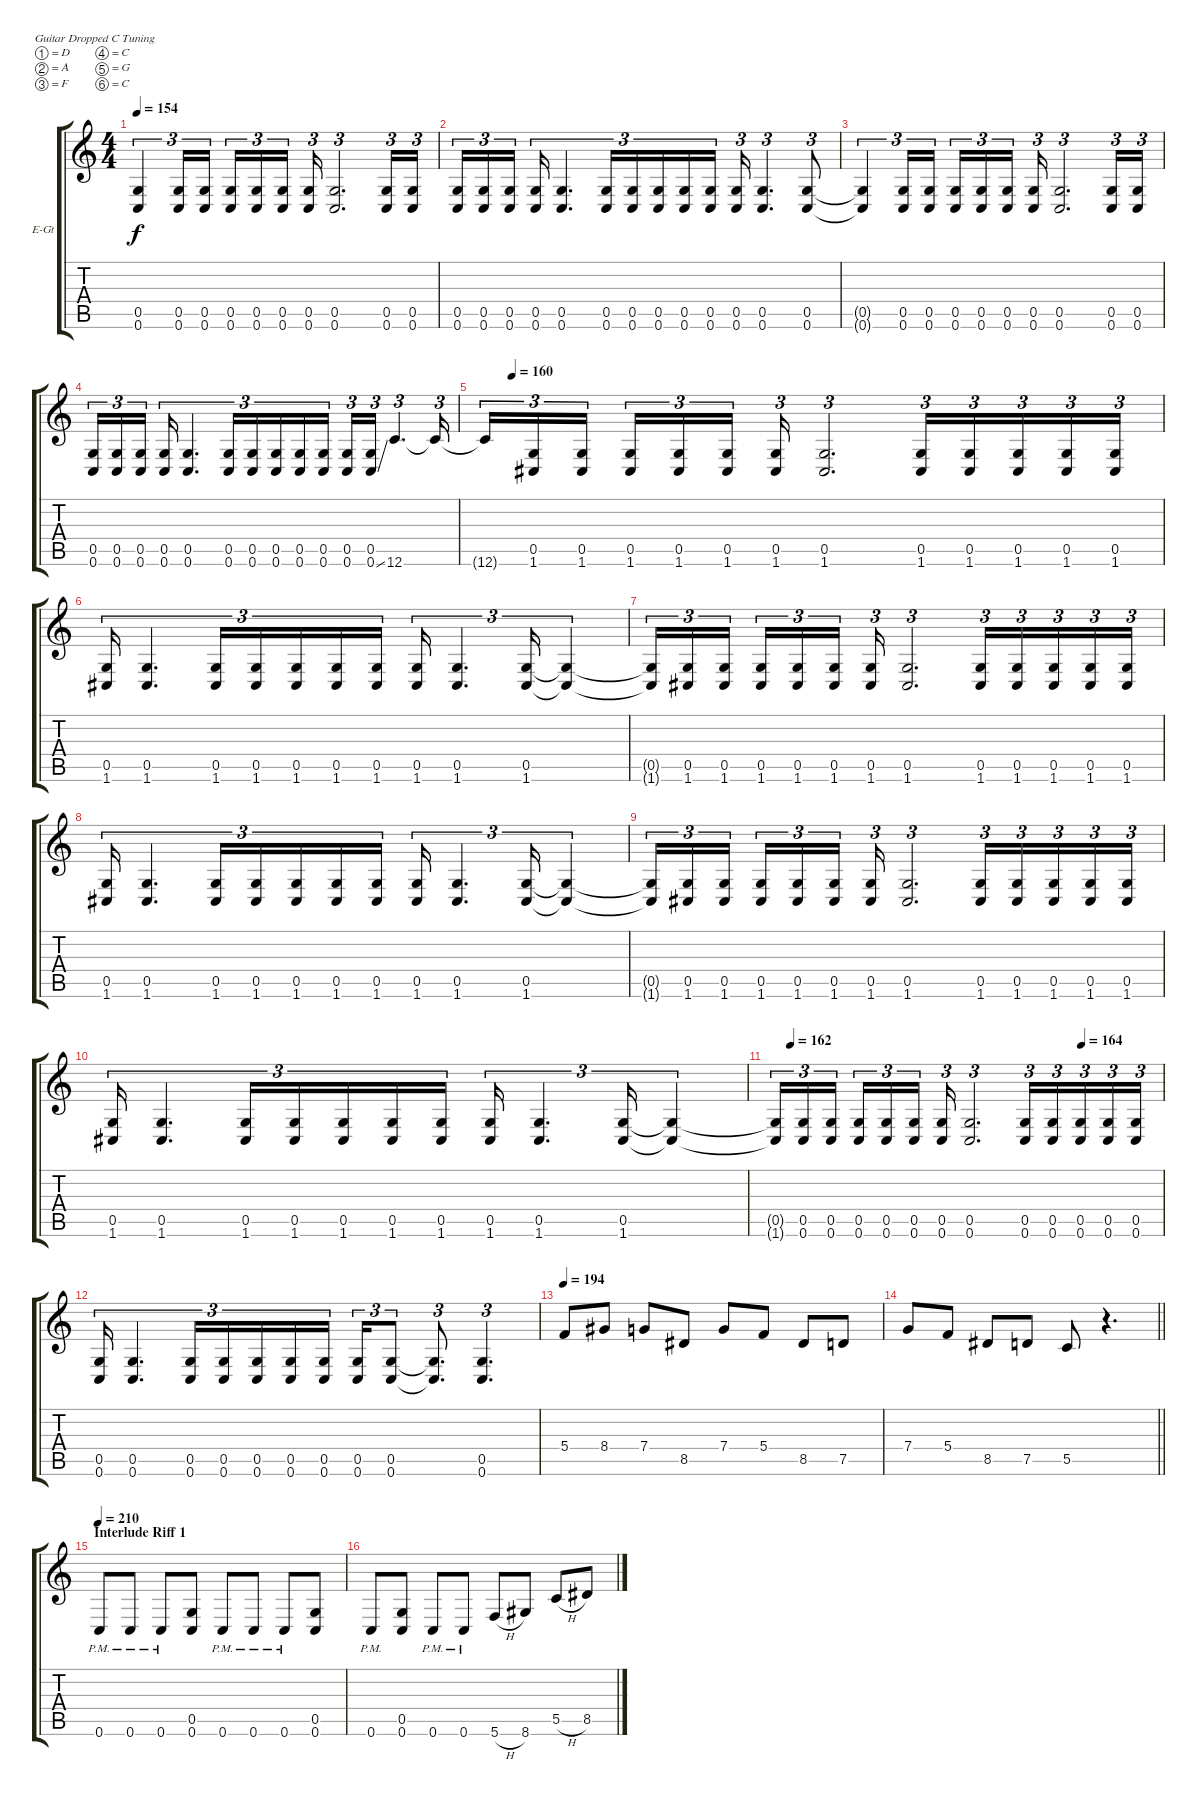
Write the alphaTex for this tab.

\bracketExtendMode groupsimilarinstruments
\firstSystemTrackNameOrientation horizontal
\otherSystemsTrackNameOrientation horizontal
\track ("Left Guitar" "E-Gt") {instrument distortionguitar}
\staff {score tabs}
\tuning (D4 A3 F3 C3 G2 C2)
\ts (4 4)
\tempo 154
\clef g2
\ks c
(0.5{t} 0.6{t}).4{tu (3 2) dy f} (0.5 0.6).16{tu (3 2)} (0.5 0.6).16{tu (3 2)} (0.5 0.6).16{tu (3 2)} (0.5 0.6).16{tu (3 2)} (0.5 0.6).16{tu (3 2)} (0.5 0.6).16{tu (3 2)} (0.5 0.6).2{d tu (3 2)} (0.5 0.6).16{tu (3 2)} (0.5 0.6).16{tu (3 2)} |
(0.5 0.6).16{tu (3 2)} (0.5 0.6).16{tu (3 2)} (0.5 0.6).16{tu (3 2)} (0.5 0.6).16{tu (3 2)} (0.5 0.6).4{d tu (3 2)} (0.5 0.6).16{tu (3 2)} (0.5 0.6).16{tu (3 2)} (0.5 0.6).16{tu (3 2)} (0.5 0.6).16{tu (3 2)} (0.5 0.6).16{tu (3 2)} (0.5 0.6).16{tu (3 2)} (0.5 0.6).4{d tu (3 2)} (0.5 0.6).8{tu (3 2)} |
(0.5{t} 0.6{t}).4{tu (3 2)} (0.5 0.6).16{tu (3 2)} (0.5 0.6).16{tu (3 2)} (0.5 0.6).16{tu (3 2)} (0.5 0.6).16{tu (3 2)} (0.5 0.6).16{tu (3 2)} (0.5 0.6).16{tu (3 2)} (0.5 0.6).2{d tu (3 2)} (0.5 0.6).16{tu (3 2)} (0.5 0.6).16{tu (3 2)} |
(0.5 0.6).16{tu (3 2)} (0.5 0.6).16{tu (3 2)} (0.5 0.6).16{tu (3 2)} (0.5 0.6).16{tu (3 2)} (0.5 0.6).4{d tu (3 2)} (0.5 0.6).16{tu (3 2)} (0.5 0.6).16{tu (3 2)} (0.5 0.6).16{tu (3 2)} (0.5 0.6).16{tu (3 2)} (0.5 0.6).16{tu (3 2)} (0.5 0.6).16{tu (3 2)} (0.5 0.6{ss}).16{tu (3 2)} 12.6.4{d tu (3 2)} 12.6{t}.16{tu (3 2)} |
\tempo (160 0.0416667)
12.6{t}.16{tu (3 2)} (0.5 1.6).16{tu (3 2)} (0.5 1.6).16{tu (3 2)} (0.5 1.6).16{tu (3 2)} (0.5 1.6).16{tu (3 2)} (0.5 1.6).16{tu (3 2)} (0.5 1.6).16{tu (3 2)} (0.5 1.6).2{d tu (3 2)} (0.5 1.6).16{tu (3 2)} (0.5 1.6).16{tu (3 2)} (0.5 1.6).16{tu (3 2)} (0.5 1.6).16{tu (3 2)} (0.5 1.6).16{tu (3 2)} |
(0.5 1.6).16{tu (3 2)} (0.5 1.6).4{d tu (3 2)} (0.5 1.6).16{tu (3 2)} (0.5 1.6).16{tu (3 2)} (0.5 1.6).16{tu (3 2)} (0.5 1.6).16{tu (3 2)} (0.5 1.6).16{tu (3 2)} (0.5 1.6).16{tu (3 2)} (0.5 1.6).4{d tu (3 2)} (0.5 1.6).16{tu (3 2)} (0.5{t} 1.6{t}).4{tu (3 2)} |
(0.5{t} 1.6{t}).16{tu (3 2)} (0.5 1.6).16{tu (3 2)} (0.5 1.6).16{tu (3 2)} (0.5 1.6).16{tu (3 2)} (0.5 1.6).16{tu (3 2)} (0.5 1.6).16{tu (3 2)} (0.5 1.6).16{tu (3 2)} (0.5 1.6).2{d tu (3 2)} (0.5 1.6).16{tu (3 2)} (0.5 1.6).16{tu (3 2)} (0.5 1.6).16{tu (3 2)} (0.5 1.6).16{tu (3 2)} (0.5 1.6).16{tu (3 2)} |
(0.5 1.6).16{tu (3 2)} (0.5 1.6).4{d tu (3 2)} (0.5 1.6).16{tu (3 2)} (0.5 1.6).16{tu (3 2)} (0.5 1.6).16{tu (3 2)} (0.5 1.6).16{tu (3 2)} (0.5 1.6).16{tu (3 2)} (0.5 1.6).16{tu (3 2)} (0.5 1.6).4{d tu (3 2)} (0.5 1.6).16{tu (3 2)} (0.5{t} 1.6{t}).4{tu (3 2)} |
(0.5{t} 1.6{t}).16{tu (3 2)} (0.5 1.6).16{tu (3 2)} (0.5 1.6).16{tu (3 2)} (0.5 1.6).16{tu (3 2)} (0.5 1.6).16{tu (3 2)} (0.5 1.6).16{tu (3 2)} (0.5 1.6).16{tu (3 2)} (0.5 1.6).2{d tu (3 2)} (0.5 1.6).16{tu (3 2)} (0.5 1.6).16{tu (3 2)} (0.5 1.6).16{tu (3 2)} (0.5 1.6).16{tu (3 2)} (0.5 1.6).16{tu (3 2)} |
(0.5 1.6).16{tu (3 2)} (0.5 1.6).4{d tu (3 2)} (0.5 1.6).16{tu (3 2)} (0.5 1.6).16{tu (3 2)} (0.5 1.6).16{tu (3 2)} (0.5 1.6).16{tu (3 2)} (0.5 1.6).16{tu (3 2)} (0.5 1.6).16{tu (3 2)} (0.5 1.6).4{d tu (3 2)} (0.5 1.6).16{tu (3 2)} (0.5{t} 1.6{t}).4{tu (3 2)} |
\tempo (162 0.0416667)
\tempo (164 0.791667)
(0.5{t} 1.6{t}).16{tu (3 2)} (0.5 0.6).16{tu (3 2)} (0.5 0.6).16{tu (3 2)} (0.5 0.6).16{tu (3 2)} (0.5 0.6).16{tu (3 2)} (0.5 0.6).16{tu (3 2)} (0.5 0.6).16{tu (3 2)} (0.5 0.6).2{d tu (3 2)} (0.5 0.6).16{tu (3 2)} (0.5 0.6).16{tu (3 2)} (0.5 0.6).16{tu (3 2)} (0.5 0.6).16{tu (3 2)} (0.5 0.6).16{tu (3 2)} |
(0.5 0.6).16{tu (3 2)} (0.5 0.6).4{d tu (3 2)} (0.5 0.6).16{tu (3 2)} (0.5 0.6).16{tu (3 2)} (0.5 0.6).16{tu (3 2)} (0.5 0.6).16{tu (3 2)} (0.5 0.6).16{tu (3 2)} (0.5 0.6).16{tu (3 2)} (0.5 0.6).8{tu (3 2)} (0.5{t} 0.6{t}).8{d tu (3 2)} (0.5 0.6).4{d tu (3 2)} |
\tempo 194
5.4.8 8.4.8 7.4.8 8.5.8 7.4.8 5.4.8 8.5.8 7.5.8 |
\barLineRight lightlight
7.4.8 5.4.8 8.5.8 7.5.8 5.5.8 r.4{d} |
\section ("" "Interlude Riff 1")
\tempo 210
0.6{pm}.8 0.6{pm}.8 0.6{pm}.8 (0.5 0.6).8 0.6{pm}.8 0.6{pm}.8 0.6{pm}.8 (0.5 0.6).8 |
0.6{pm}.8 (0.5 0.6).8 0.6{pm}.8 0.6{pm}.8 5.6{h}.8 8.6.8 5.5{h}.8 8.5.8
